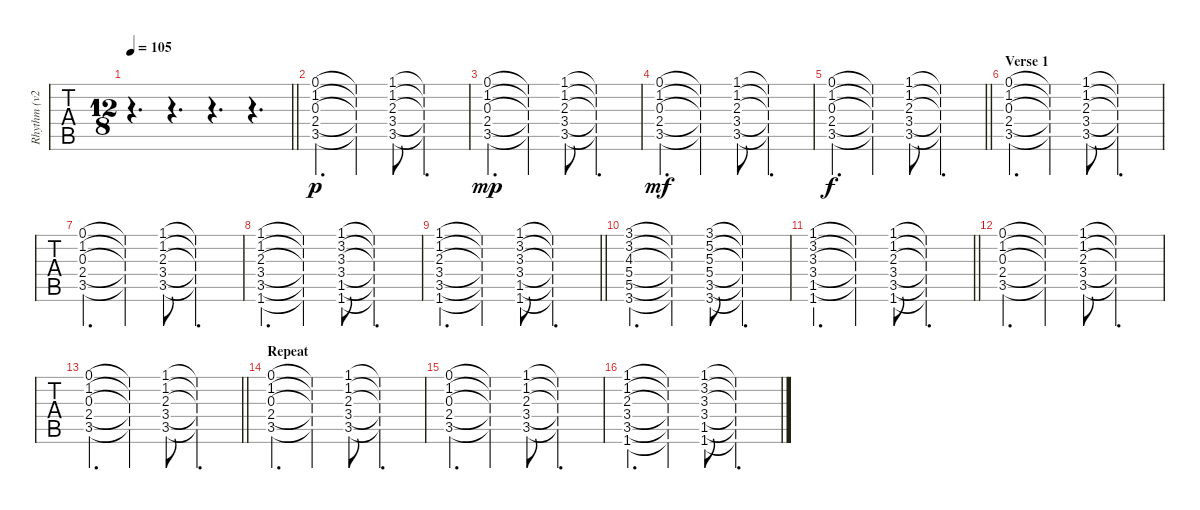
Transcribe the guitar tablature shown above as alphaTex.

\track ("Rhythm (v2)" "Rhythm (v2") {instrument electricguitarclean}
\staff {tabs}
\tuning (E4 B3 G3 D3 A2 E2) {hide}
\ts (12 8)
\tempo 105
\clef g2
\barLineRight lightlight
\ks c
r.4{d dy p instrument electricguitarclean} r.4{d} r.4{d} r.4{d} |
(0.1 1.2 0.3 2.4 3.5).4{d} (0.1{t} 1.2{t} 0.3{t} 2.4{t} 3.5{t}).4 (1.1 1.2 2.3 3.4 3.5).8 (1.1{t} 1.2{t} 2.3{t} 3.4{t} 3.5{t}).2{d} |
(0.1 1.2 0.3 2.4 3.5).4{d dy mp} (0.1{t} 1.2{t} 0.3{t} 2.4{t} 3.5{t}).4 (1.1 1.2 2.3 3.4 3.5).8 (1.1{t} 1.2{t} 2.3{t} 3.4{t} 3.5{t}).2{d} |
(0.1 1.2 0.3 2.4 3.5).4{d dy mf} (0.1{t} 1.2{t} 0.3{t} 2.4{t} 3.5{t}).4 (1.1 1.2 2.3 3.4 3.5).8 (1.1{t} 1.2{t} 2.3{t} 3.4{t} 3.5{t}).2{d} |
\barLineRight lightlight
(0.1 1.2 0.3 2.4 3.5).4{d dy f} (0.1{t} 1.2{t} 0.3{t} 2.4{t} 3.5{t}).4 (1.1 1.2 2.3 3.4 3.5).8 (1.1{t} 1.2{t} 2.3{t} 3.4{t} 3.5{t}).2{d} |
\section ("" "Verse 1")
(0.1 1.2 0.3 2.4 3.5).4{d} (0.1{t} 1.2{t} 0.3{t} 2.4{t} 3.5{t}).4 (1.1 1.2 2.3 3.4 3.5).8 (1.1{t} 1.2{t} 2.3{t} 3.4{t} 3.5{t}).2{d} |
(0.1 1.2 0.3 2.4 3.5).4{d} (0.1{t} 1.2{t} 0.3{t} 2.4{t} 3.5{t}).4 (1.1 1.2 2.3 3.4 3.5).8 (1.1{t} 1.2{t} 2.3{t} 3.4{t} 3.5{t}).2{d} |
(1.1 1.2 2.3 3.4 3.5 1.6).4{d} (1.1{t} 1.2{t} 2.3{t} 3.4{t} 3.5{t} 1.6{t}).4 (1.1 3.2 3.3 3.4 1.5 1.6).8 (1.1{t} 3.2{t} 3.3{t} 3.4{t} 1.5{t} 1.6{t}).2{d} |
\barLineRight lightlight
(1.1 1.2 2.3 3.4 3.5 1.6).4{d} (1.1{t} 1.2{t} 2.3{t} 3.4{t} 3.5{t} 1.6{t}).4 (1.1 3.2 3.3 3.4 1.5 1.6).8 (1.1{t} 3.2{t} 3.3{t} 3.4{t} 1.5{t} 1.6{t}).2{d} |
(3.1 3.2 4.3 5.4 5.5 3.6).4{d} (3.1{t} 3.2{t} 4.3{t} 5.4{t} 5.5{t} 3.6{t}).4 (3.1 5.2 5.3 5.4 3.5 3.6).8 (3.1{t} 5.2{t} 5.3{t} 5.4{t} 3.5{t} 3.6{t}).2{d} |
\barLineRight lightlight
(1.1 3.2 3.3 3.4 1.5 1.6).4{d} (1.1{t} 3.2{t} 3.3{t} 3.4{t} 1.5{t}).4 (1.1 1.2 2.3 3.4 3.5 1.6).8 (1.1{t} 1.2{t} 2.3{t} 3.4{t} 3.5{t} 1.6{t}).2{d} |
(0.1 1.2 0.3 2.4 3.5).4{d} (0.1{t} 1.2{t} 0.3{t} 2.4{t} 3.5{t}).4 (1.1 1.2 2.3 3.4 3.5).8 (1.1{t} 1.2{t} 2.3{t} 3.4{t} 3.5{t}).2{d} |
\barLineRight lightlight
(0.1 1.2 0.3 2.4 3.5).4{d} (0.1{t} 1.2{t} 0.3{t} 2.4{t} 3.5{t}).4 (1.1 1.2 2.3 3.4 3.5).8 (1.1{t} 1.2{t} 2.3{t} 3.4{t} 3.5{t}).2{d} |
\section ("" "Repeat")
(0.1 1.2 0.3 2.4 3.5).4{d} (0.1{t} 1.2{t} 0.3{t} 2.4{t} 3.5{t}).4 (1.1 1.2 2.3 3.4 3.5).8 (1.1{t} 1.2{t} 2.3{t} 3.4{t} 3.5{t}).2{d} |
(0.1 1.2 0.3 2.4 3.5).4{d} (0.1{t} 1.2{t} 0.3{t} 2.4{t} 3.5{t}).4 (1.1 1.2 2.3 3.4 3.5).8 (1.1{t} 1.2{t} 2.3{t} 3.4{t} 3.5{t}).2{d} |
(1.1 1.2 2.3 3.4 3.5 1.6).4{d} (1.1{t} 1.2{t} 2.3{t} 3.4{t} 3.5{t} 1.6{t}).4 (1.1 3.2 3.3 3.4 1.5 1.6).8 (1.1{t} 3.2{t} 3.3{t} 3.4{t} 1.5{t} 1.6{t}).2{d}
